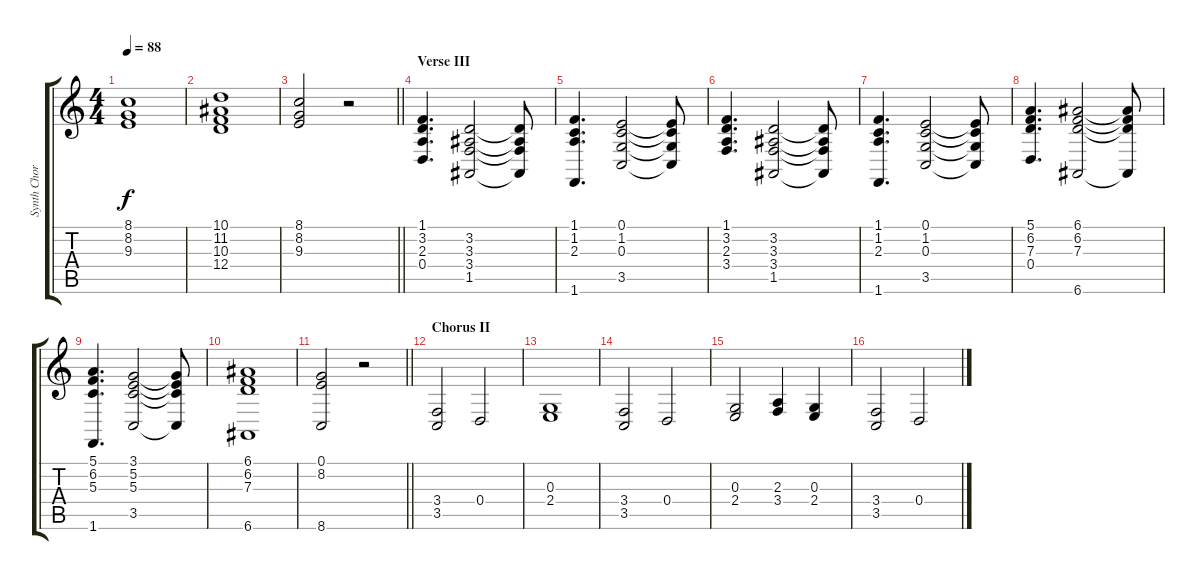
\track ("Synth Chords: Peter Wolf" "Synth Chor") {instrument stringensemble2}
\staff {score tabs}
\tuning (E4 B3 G3 D3 A2 E2) {hide}
\ts (4 4)
\tempo 88
\clef g2
\ks c
(8.1{t} 8.2{t} 9.3{t}).1{dy f} |
(10.1 11.2 10.3 12.4).1 |
\barLineRight lightlight
(8.1 8.2 9.3).2 r.2 |
\section ("" "Verse III")
(1.1 3.2 2.3 0.4).4{d instrument synthbrass2} (3.2 3.3 3.4 1.5).2 (3.2{t} 3.3{t} 3.4{t} 1.5{t}).8 |
(1.1 1.2 2.3 1.6).4{d} (0.1 1.2 0.3 3.5).2 (0.1{t} 1.2{t} 0.3{t} 3.5{t}).8 |
(1.1 3.2 2.3 3.4).4{d} (3.2 3.3 3.4 1.5).2 (3.2{t} 3.3{t} 3.4{t} 1.5{t}).8 |
(1.1 1.2 2.3 1.6).4{d} (0.1 1.2 0.3 3.5).2 (0.1{t} 1.2{t} 0.3{t} 3.5{t}).8 |
(5.1 6.2 7.3 0.4).4{d} (6.1 6.2 7.3 6.6).2 (6.1{t} 6.2{t} 7.3{t} 6.6{t}).8 |
(5.1 6.2 5.3 1.6).4{d} (3.1 5.2 5.3 3.5).2 (3.1{t} 5.2{t} 5.3{t} 3.5{t}).8 |
(6.1 6.2 7.3 6.6).1 |
\barLineRight lightlight
(0.1 8.2 8.6).2 r.2 |
\section ("" "Chorus II")
(3.4 3.5).2 0.4.2 |
(0.3 2.4).1 |
(3.4 3.5).2 0.4.2 |
(0.3 2.4).2 (2.3 3.4).4 (0.3 2.4).4 |
(3.4 3.5).2 0.4.2
